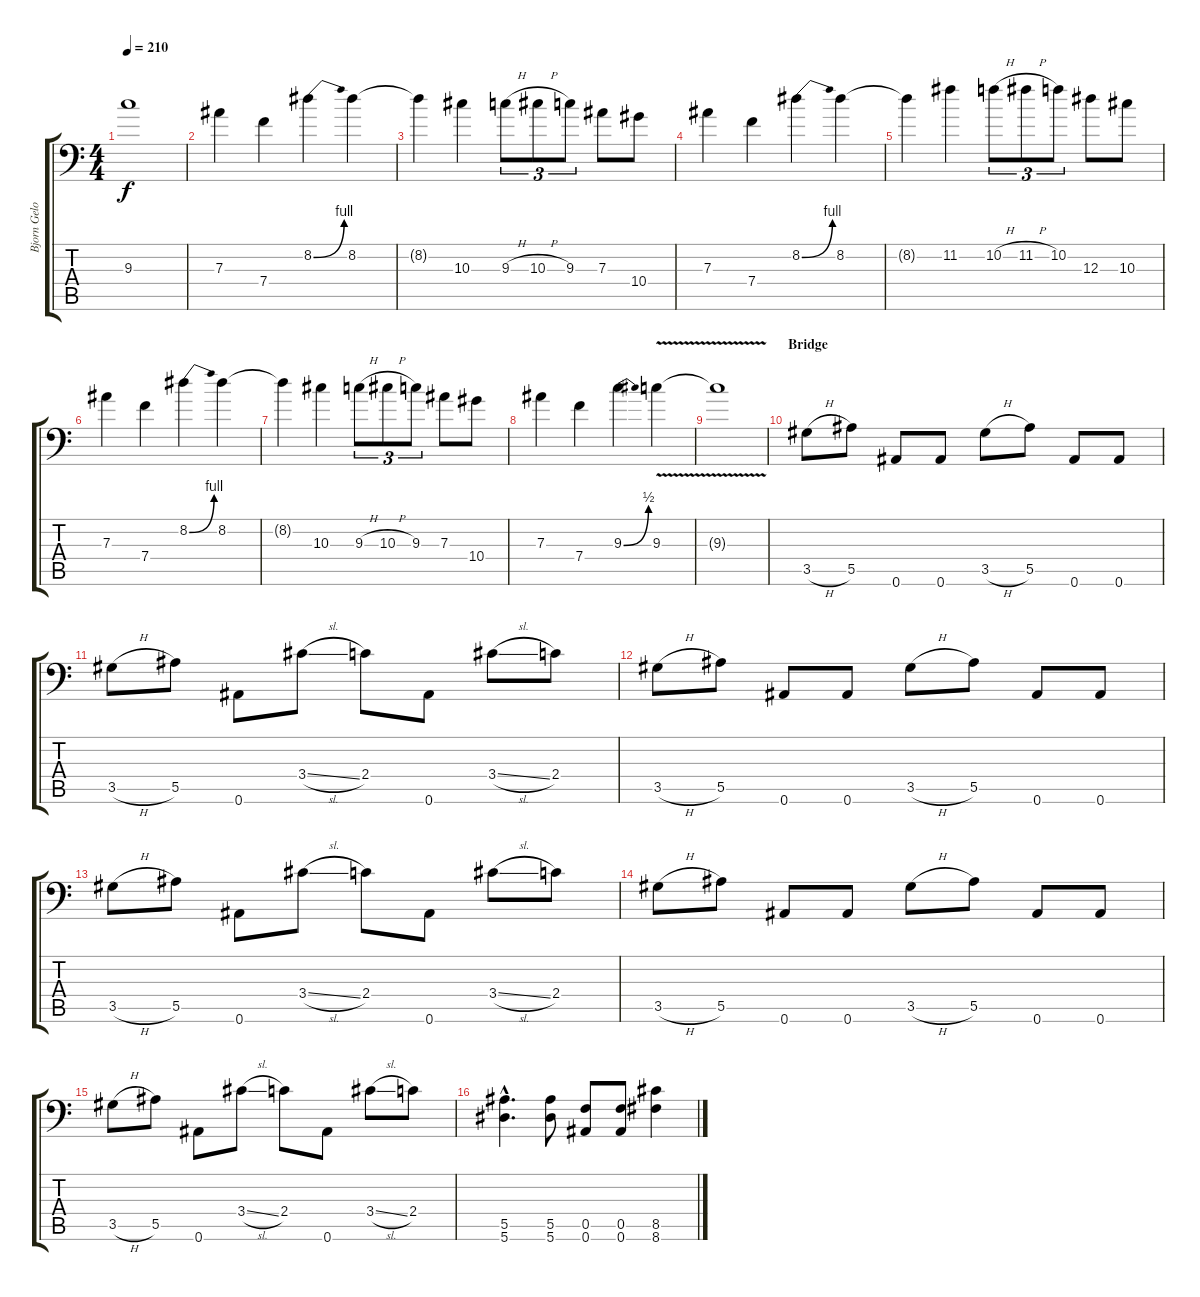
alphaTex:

\track ("Bjorn Gelotte" "Bjorn Gelo") {instrument distortionguitar}
\staff {score tabs}
\tuning (C4 G3 Eb3 Bb2 F2 Bb1) {hide}
\ts (4 4)
\tempo 210
\clef f4
\ks c
9.3{t}.1{dy f} |
7.3.4 7.4.4 8.2{be (bend 0 0 60 4)}.4 8.2.4 |
8.2{t}.4 10.3.4 9.3{h}.8{tu (3 2)} 10.3{h}.8{tu (3 2)} 9.3.8{tu (3 2)} 7.3.8 10.4.8 |
7.3.4 7.4.4 8.2{be (bend 0 0 60 4)}.4 8.2.4 |
8.2{t}.4 11.2.4 10.2{h}.8{tu (3 2)} 11.2{h}.8{tu (3 2)} 10.2.8{tu (3 2)} 12.3.8 10.3.8 |
7.3.4 7.4.4 8.2{be (bend 0 0 60 4)}.4 8.2.4 |
8.2{t}.4 10.3.4 9.3{h}.8{tu (3 2)} 10.3{h}.8{tu (3 2)} 9.3.8{tu (3 2)} 7.3.8 10.4.8 |
7.3.4 7.4.4 9.3{be (bend 0 0 60 2)}.4 9.3{v}.4 |
9.3{t}.1 |
\section ("" "Bridge")
3.5{h}.8 5.5.8 0.6.8 0.6.8 3.5{h}.8 5.5.8 0.6.8 0.6.8 |
3.5{h}.8 5.5.8 0.6.8 3.4{sl}.8 2.4.8 0.6.8 3.4{sl}.8 2.4.8 |
3.5{h}.8 5.5.8 0.6.8 0.6.8 3.5{h}.8 5.5.8 0.6.8 0.6.8 |
3.5{h}.8 5.5.8 0.6.8 3.4{sl}.8 2.4.8 0.6.8 3.4{sl}.8 2.4.8 |
3.5{h}.8 5.5.8 0.6.8 0.6.8 3.5{h}.8 5.5.8 0.6.8 0.6.8 |
3.5{h}.8 5.5.8 0.6.8 3.4{sl}.8 2.4.8 0.6.8 3.4{sl}.8 2.4.8 |
(5.5{hac} 5.6{hac}).4{d} (5.5 5.6).8 (0.5 0.6).8 (0.5 0.6).8 (8.5 8.6).4
